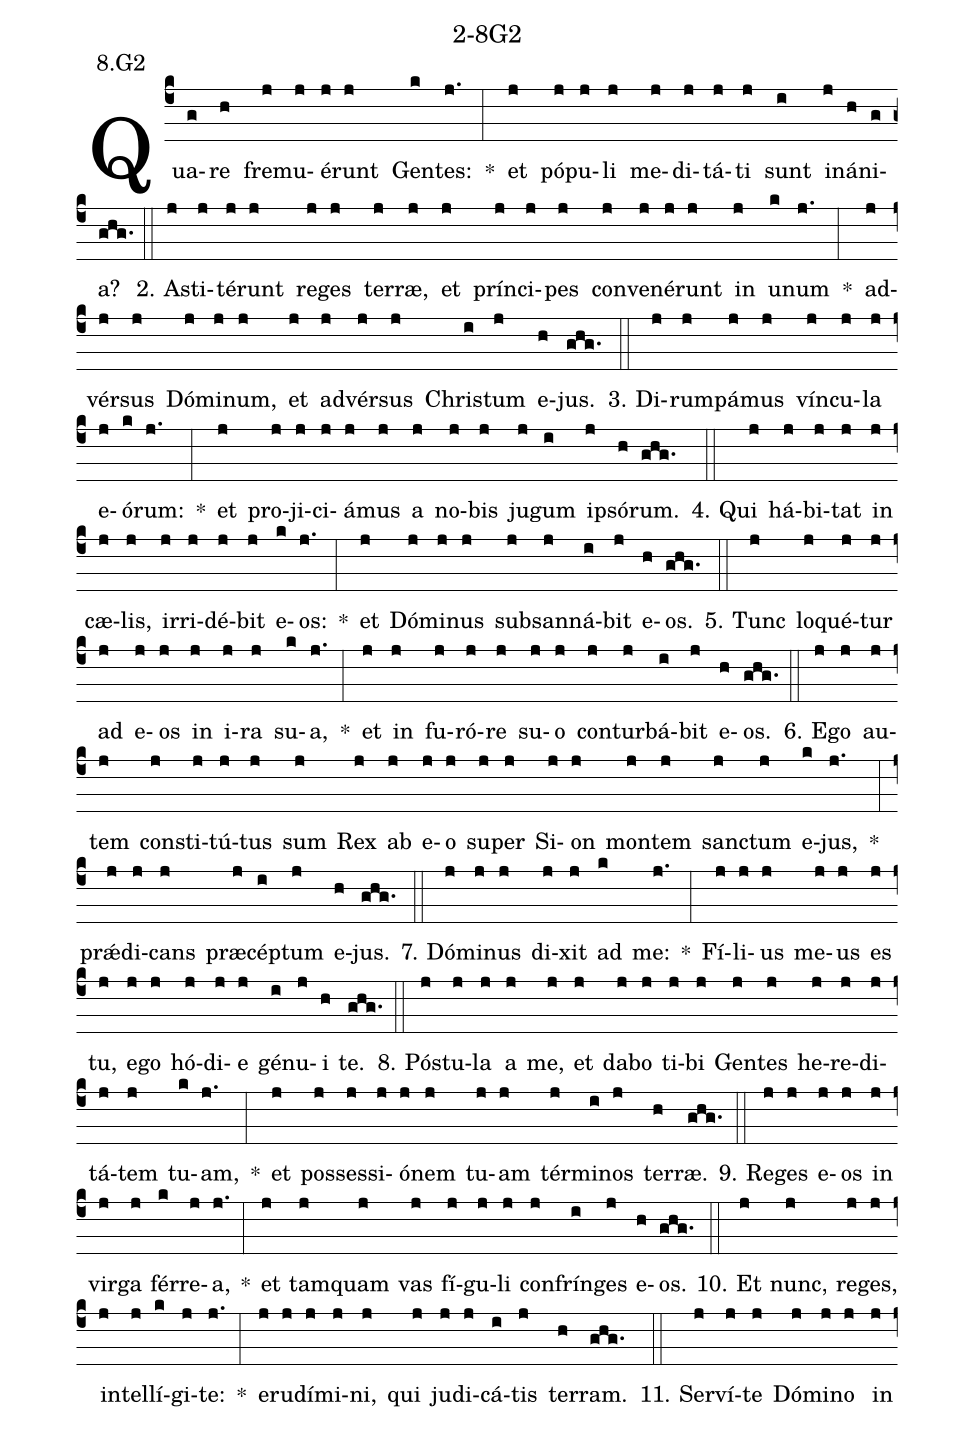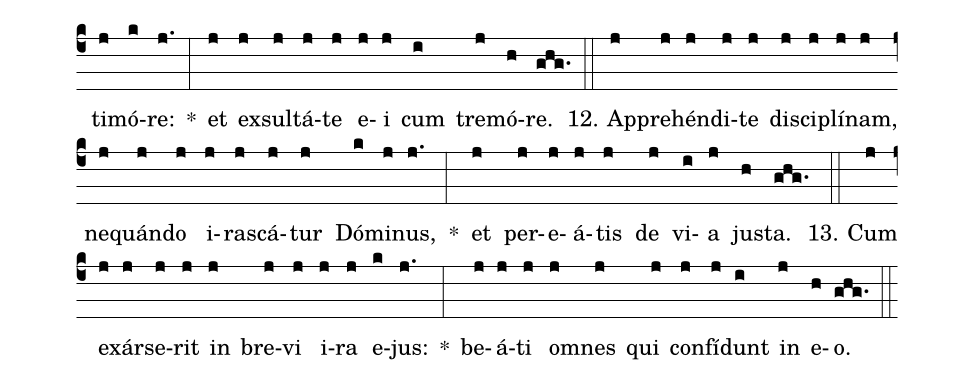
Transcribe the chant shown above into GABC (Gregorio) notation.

name: 2-8G2;
annotation: 8.G2;
%%
(c4)Qua(g)re(h) fre(j)mu(j)é(j)runt(j) Gen(k)tes:(j.) *(:) et(j) pó(j)pu(j)li(j) me(j)di(j)tá(j)ti(j) sunt(i) in(j)á(h)ni(g)a?(ghg.) (::)
2. A(j)sti(j)té(j)runt(j) re(j)ges(j) ter(j)ræ,(j) et(j) prín(j)ci(j)pes(j) con(j)ve(j)né(j)runt(j) in(j) u(k)num(j.) *(:) ad(j)vér(j)sus(j) Dó(j)mi(j)num,(j) et(j) ad(j)vér(j)sus(j) Chris(i)tum(j) e(h)jus.(ghg.) (::)
3. Di(j)rum(j)pá(j)mus(j) vín(j)cu(j)la(j) e(j)ó(k)rum:(j.) *(:) et(j) pro(j)ji(j)ci(j)á(j)mus(j) a(j) no(j)bis(j) ju(j)gum(i) ip(j)só(h)rum.(ghg.) (::)
4. Qui(j) há(j)bi(j)tat(j) in(j) cæ(j)lis,(j) ir(j)ri(j)dé(j)bit(j) e(k)os:(j.) *(:) et(j) Dó(j)mi(j)nus(j) sub(j)san(j)ná(i)bit(j) e(h)os.(ghg.) (::)
5. Tunc(j) lo(j)qué(j)tur(j) ad(j) e(j)os(j) in(j) i(j)ra(j) su(k)a,(j.) *(:) et(j) in(j) fu(j)ró(j)re(j) su(j)o(j) con(j)tur(j)bá(i)bit(j) e(h)os.(ghg.) (::)
6. E(j)go(j) au(j)tem(j) con(j)sti(j)tú(j)tus(j) sum(j) Rex(j) ab(j) e(j)o(j) su(j)per(j) Si(j)on(j) mon(j)tem(j) sanc(j)tum(j) e(k)jus,(j.) *(:) prǽ(j)di(j)cans(j) præ(j)cép(i)tum(j) e(h)jus.(ghg.) (::)
7. Dó(j)mi(j)nus(j) di(j)xit(j) ad(k) me:(j.) *(:) Fí(j)li(j)us(j) me(j)us(j) es(j) tu,(j) e(j)go(j) hó(j)di(j)e(j) gé(i)nu(j)i(h) te.(ghg.) (::)
8. Pós(j)tu(j)la(j) a(j) me,(j) et(j) da(j)bo(j) ti(j)bi(j) Gen(j)tes(j) he(j)re(j)di(j)tá(j)tem(j) tu(k)am,(j.) *(:) et(j) pos(j)ses(j)si(j)ó(j)nem(j) tu(j)am(j) tér(j)mi(i)nos(j) ter(h)ræ.(ghg.) (::)
9. Re(j)ges(j) e(j)os(j) in(j) vir(j)ga(j) fér(k)re(j)a,(j.) *(:) et(j) tam(j)quam(j) vas(j) fí(j)gu(j)li(j) con(j)frín(i)ges(j) e(h)os.(ghg.) (::)
10. Et(j) nunc,(j) re(j)ges,(j) in(j)tel(j)lí(k)gi(j)te:(j.) *(:) e(j)ru(j)dí(j)mi(j)ni,(j) qui(j) ju(j)di(j)cá(i)tis(j) ter(h)ram.(ghg.) (::)
11. Ser(j)ví(j)te(j) Dó(j)mi(j)no(j) in(j) ti(j)mó(k)re:(j.) *(:) et(j) ex(j)sul(j)tá(j)te(j) e(j)i(j) cum(i) tre(j)mó(h)re.(ghg.) (::)
12. Ap(j)pre(j)hén(j)di(j)te(j) di(j)sci(j)plí(j)nam,(j) ne(j)quán(j)do(j) i(j)ras(j)cá(j)tur(j) Dó(k)mi(j)nus,(j.) *(:) et(j) per(j)e(j)á(j)tis(j) de(j) vi(i)a(j) jus(h)ta.(ghg.) (::)
13. Cum(j) ex(j)ár(j)se(j)rit(j) in(j) bre(j)vi(j) i(j)ra(j) e(k)jus:(j.) *(:) be(j)á(j)ti(j) om(j)nes(j) qui(j) con(j)fí(j)dunt(i) in(j) e(h)o.(ghg.) (::)
